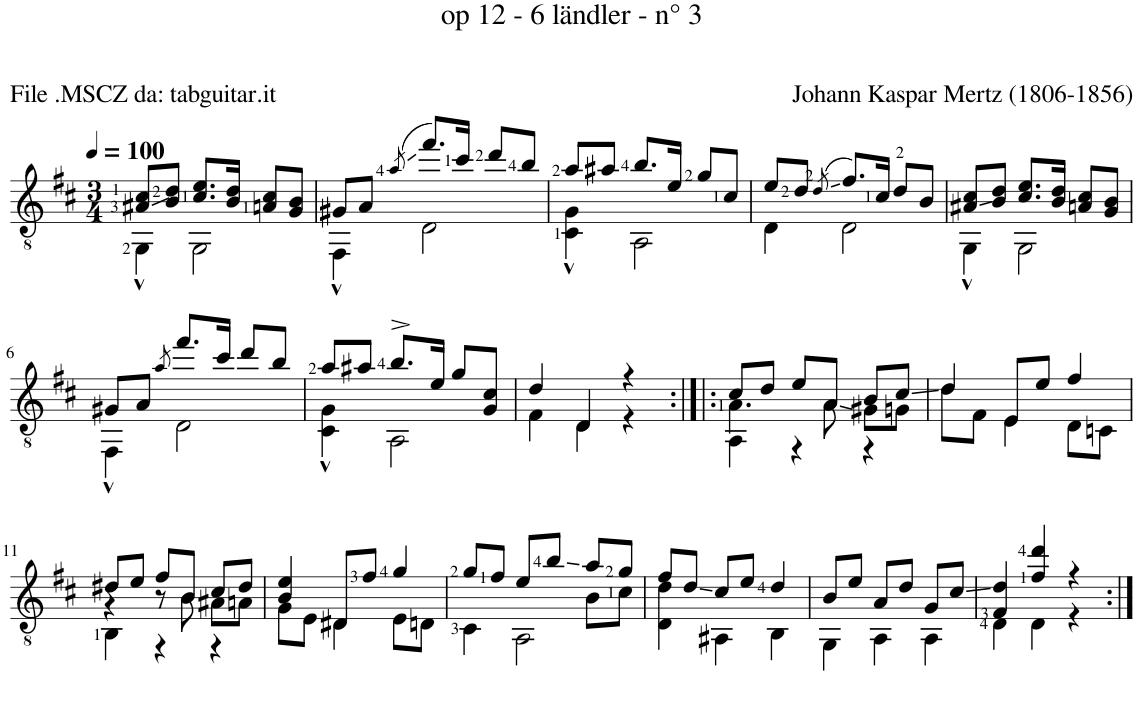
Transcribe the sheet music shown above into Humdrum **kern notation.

**kern
*part1
*staff1
*I"Guitar
*I'Guit.
*clefGv2
*k[f#c#]
*M3/4
*MM100
=1
*^
8A#X/ 8c#/L	4GG^^\
8B/ 8d/J	.
8.c#/ 8.e/L	2GG\
16B/ 16d/Jk	.
8An/ 8c#/L	.
8G/ 8B/J	.
=2	=2
8G#X/L	4FF#^^\
8A/J	.
(8qa/	.
8.ff#/L)	2D\
16cc#/Jk	.
8dd/L	.
8b/J	.
=3	=3
8a/L	4C#\^^ 4G\^^
8a#X/J	.
8.b/L	2AA\
16e/Jk	.
8g/L	.
8c#/J	.
=4	=4
8e/L	4D\
8d/J	.
(8qd/	.
8.f#/L)	2D\
16c#/Jk	.
8d/L	.
8B/J	.
=5	=5
8A#X/ 8c#/L	4GG^^\
8B/ 8d/J	.
8.c#/ 8.e/L	2GG\
16B/ 16d/Jk	.
8An/ 8c#/L	.
8G/ 8B/J	.
!!LO:LB:g=z	!!
=6	=6
8G#X/L	4FF#^^\
8A/J	.
8qa/	.
8.ff#/L	2D\
16cc#/Jk	.
8dd/L	.
8b/J	.
=7	=7
8a/L	4C#\^^ 4G\^^
8a#X/J	.
8.b^/L	2AA\
16e/Jk	.
8g/L	.
8G/ 8c#/J	.
=8	=8
4d/	4F#\
4D/	4D\
4r	4r
=9:|!|:	=9:|!|:
*	*^
8c#/L	4.A\	4AA\
8d/J	.	.
8e/L	.	4r
8A/J	8A\	.
8B/L	8G#X\L	4r
8c#/J	8Gn\J	.
*	*v	*v
=10	=10
4d/	8d\L
.	8F#\J
8E/L	4E\
8e/J	.
4f#/	8D\L
.	8Cn\J
!!LO:LB:g=z	!!
=11	=11
*	*^
8d#X/L	4r	4BB\
8e/J	.	.
8f#/L	8r	4r
8B/J	8B\	.
8c#/L	8A#X\L	4r
8d#/J	8An\J	.
*	*v	*v
=12	=12
4B/ 4e/	8G\L
.	8E\J
8D#X/L	4D#\
8f#/J	.
4g/	8E\L
.	8Dn\J
=13	=13
*	*^
8g/L	4C#\	2ryy
8f#/J	.	.
8e/L	2AA\	.
8b/J	.	.
8a/L	.	8B\L
8g/J	.	8c#\J
*	*v	*v
=14	=14
8f#/L	4D\ 4d\
8d/J	.
8c#/L	4AA#X\
8e/J	.
4d/	4BB\
=15	=15
8B/L	4GG\
8e/J	.
8A/L	4AA\
8d/J	.
8G/L	4AA\
8c#/J	.
=16	=16
4F#/ 4d/	4D\
4f#/ 4dd/	4D\
4r	4r
*v	*v
=:|!
*-
